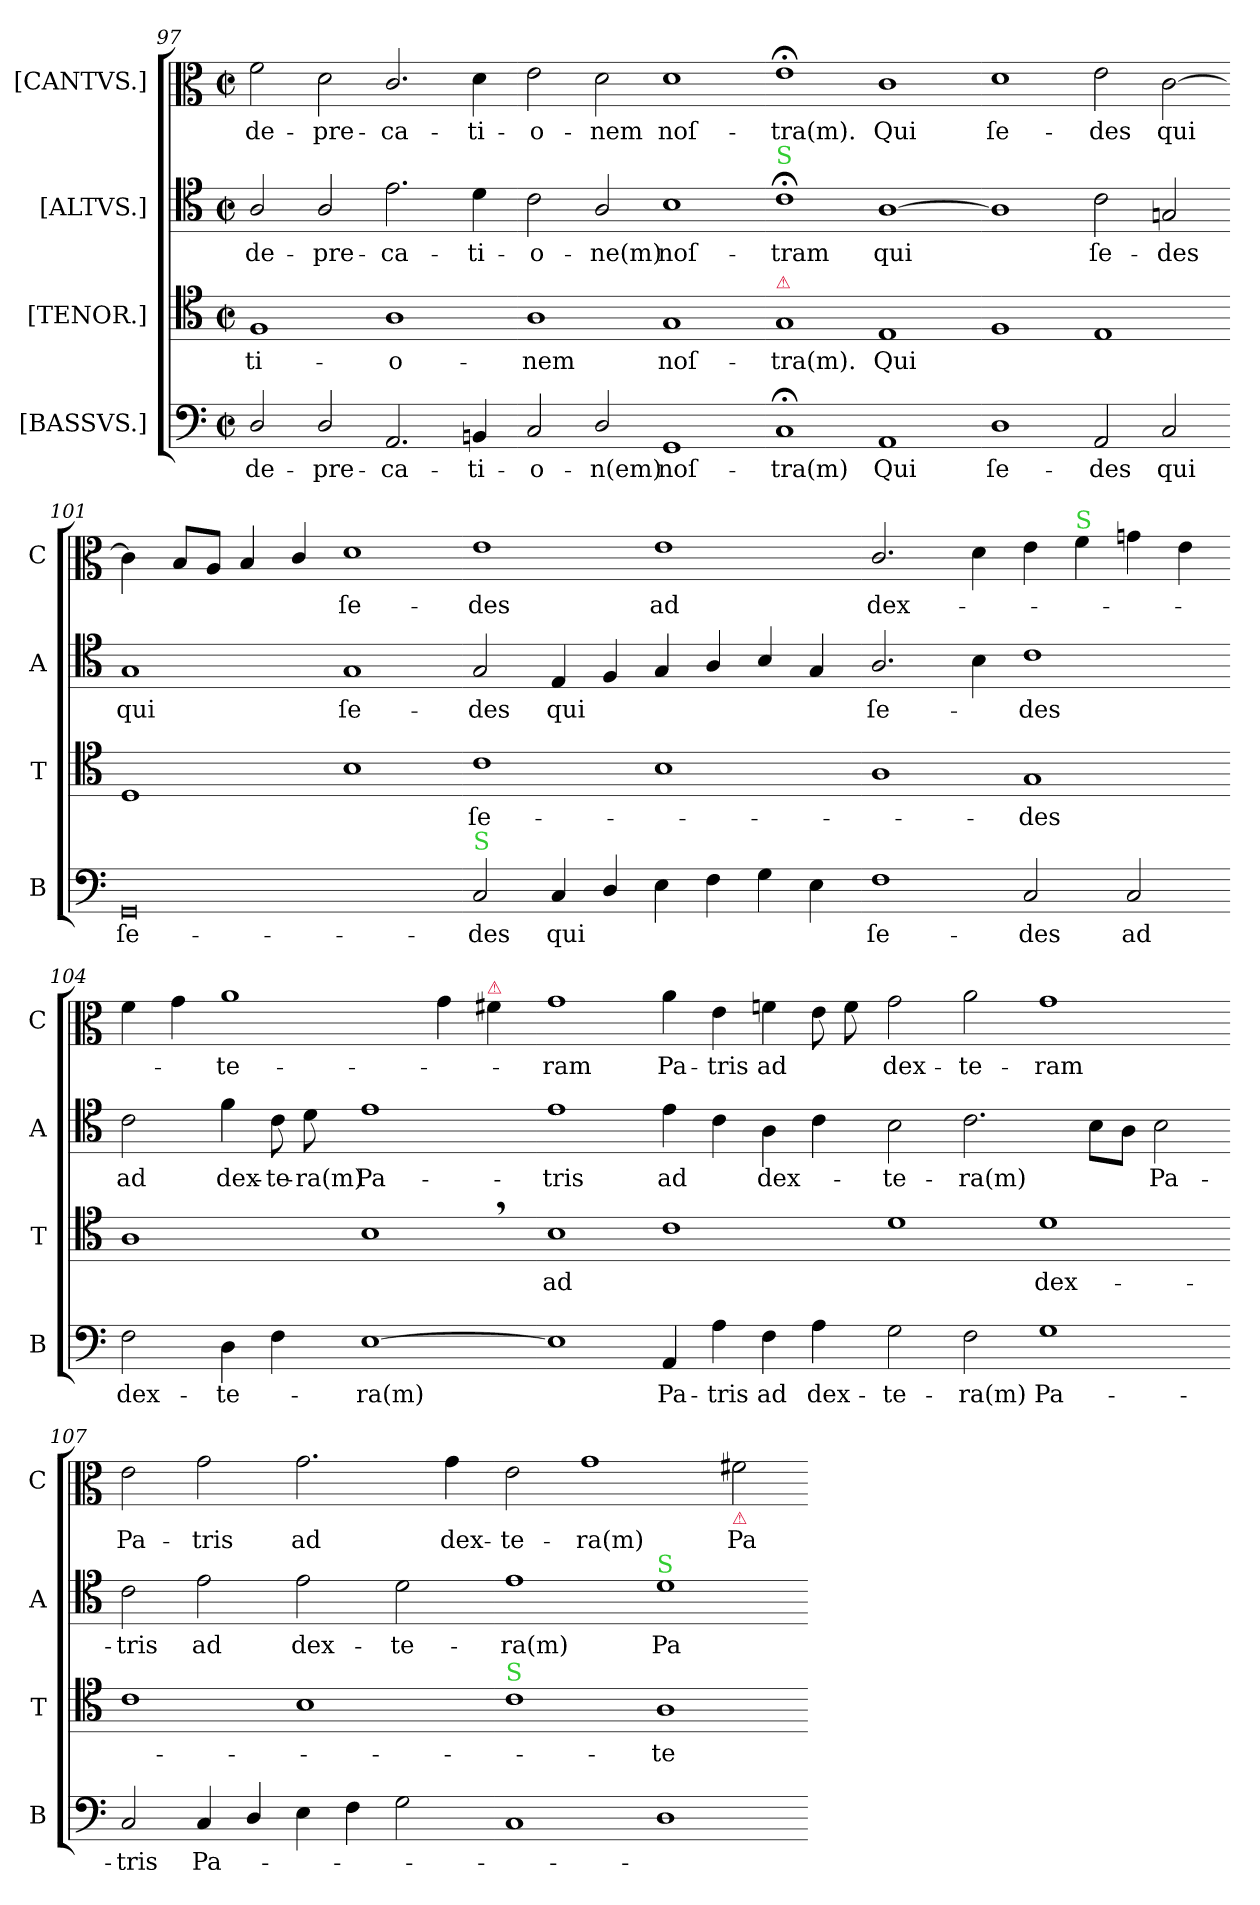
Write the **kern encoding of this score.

**kern	**text	**kern	**text	**kern	**text	**kern	**text
*part4	*part4	*part3	*part3	*part2	*part2	*part1	*part1
*staff4	*staff4	*staff3	*staff3	*staff2	*staff2	*staff1	*staff1
*I"[BASSVS.]	*	*I"[TENOR.]	*	*I"[ALTVS.]	*	*I"[CANTVS.]	*
*I'B	*	*I'T	*	*I'A	*	*I'C	*
*clefF4	*	*clefC4	*	*clefC4	*	*clefC3	*
*k[]	*	*k[]	*	*k[]	*	*k[]	*
*M2/1	*	*M2/1	*	*M2/1	*	*M2/1	*
*met(c|)	*	*met(c|)	*	*met(c|)	*	*met(c|)	*
=97	=97	=97	=97	=97	=97	=97	=97
2D/	de-	1F	-ti-	2A/	de-	2f\	de-
2D/	-pre-	.	.	2A/	-pre-	2d\	-pre-
2.AA/	-ca-	1A	-o-	2.e\	-ca-	2.c/	-ca-
4BBn/	-ti-	.	.	4d\	-ti-	4d\	-ti-
=98-	=98-	=98-	=98-	=98-	=98-	=98-	=98-
2C/	-o-	1A	-nem	2c\	-o-	2e\	-o-
2D/	-n(em)	.	.	2A/	-ne(m)	2d\	-nem
1GG	noſ-	1G	noſ-	1B	noſ-	1d	noſ-
=99-	=99-	=99-	=99-	=99-	=99-	=99-	=99-
!	!	!	!	!LO:TX:a:color=limegreen:t=S	!	!	!
!	!	!LO:TX:a:color=crimson:t=⚠	!	!	!	!	!
1C;<	-tra(m)	1G	-tra(m).	1c;	-tram	1e;	-tra(m).
1AA	Qui	1E	Qui	[1A	qui	1c	Qui
=100-	=100-	=100-	=100-	=100-	=100-	=100-	=100-
1D	ſe-	1F	.	1A]	.	1d	ſe-
2AA/	-des	1E	.	2c\	ſe-	2e\	-des
!	!LO:LY:i	!	!	!	!	!	!LO:LY:i
2C/	qui	.	.	2Gn/	-des	[2c\	qui
=101-	=101-	=101-	=101-	=101-	=101-	=101-	=101-
!	!LO:LY:i	!	!	!	!LO:LY:i	!	!
0GG	ſe-	1D	.	1G	qui	4c\]	.
.	.	.	.	.	.	8B/L	.
.	.	.	.	.	.	8A/J	.
.	.	.	.	.	.	4B/	.
.	.	.	.	.	.	4c/	.
!	!	!	!	!	!LO:LY:i	!	!LO:LY:i
.	.	1B	.	1G	ſe-	1d	ſe-
=102-	=102-	=102-	=102-	=102-	=102-	=102-	=102-
!LO:TX:a:color=limegreen:t=S	!	!	!	!	!	!	!
!	!LO:LY:i	!	!	!	!LO:LY:i	!	!LO:LY:i
2C/	-des	1c	ſe-	2G/	-des	1e	-des
!	!	!	!	!	!LO:LY:i	!	!
4C/	qui	.	.	4E/	qui	.	.
4D/	.	.	.	4F/	.	.	.
4E\	.	1B	.	4G/	.	1e	ad
4F\	.	.	.	4A/	.	.	.
4G\	.	.	.	4B/	.	.	.
4E\	.	.	.	4G/	.	.	.
=103-	=103-	=103-	=103-	=103-	=103-	=103-	=103-
!	!	!	!	!	!LO:LY:i	!	!
1F	ſe-	1A	.	2.A/	ſe-	2.c/	dex-
.	.	.	.	4B\	.	4d\	.
!	!	!	!	!	!LO:LY:i	!	!
2C/	-des	1G	-des	1c	-des	4e\	.
!	!	!	!	!	!	!LO:TX:a:color=limegreen:t=S	!
.	.	.	.	.	.	4f\	.
2C/	ad	.	.	.	.	4gn\	.
.	.	.	.	.	.	4e\	.
=104-	=104-	=104-	=104-	=104-	=104-	=104-	=104-
2F\	dex-	1A	.	2c\	ad	4f\	.
.	.	.	.	.	.	4g\	.
4D\	-te-	.	.	4f\	dex-	1a	-te-
4F\	.	.	.	8c\	-te-	.	.
.	.	.	.	8d\	-ra(m)	.	.
[1E	-ra(m)	1B,	.	1e	Pa-	.	.
.	.	.	.	.	.	4g\	.
!	!	!	!	!	!	!LO:TX:a:color=crimson:t=⚠	!
.	.	.	.	.	.	4f#X\	.
=105-	=105-	=105-	=105-	=105-	=105-	=105-	=105-
1E]	.	1B	ad	1e	-tris	1g	-ram
!	!	!	!	!	!LO:LY:i	!	!
4AA/	Pa-	1c	.	4e\	ad	4a\	Pa-
4A\	-tris	.	.	4c\	.	4e\	-tris
!	!LO:LY:i	!	!	!	!LO:LY:i	!	!
4F\	ad	.	.	4A\	dex-	4fn\	ad
!	!LO:LY:i	!	!	!	!	!	!
4A\	dex-	.	.	4c\	.	8e\	.
.	.	.	.	.	.	8f\	.
=106-	=106-	=106-	=106-	=106-	=106-	=106-	=106-
!	!LO:LY:i	!	!	!	!LO:LY:i	!	!
2G\	-te-	1d	.	2B\	-te-	2g\	dex-
!	!LO:LY:i	!	!	!	!LO:LY:i	!	!
2F\	-ra(m)	.	.	2.c\	-ra(m)	2a\	-te-
!	!LO:LY:i	!	!	!	!	!	!
1G	Pa-	1d	dex-	.	.	1g	-ram
.	.	.	.	8B\L	.	.	.
.	.	.	.	8A\J	.	.	.
!	!	!	!	!	!LO:LY:i	!	!
.	.	.	.	2B\	Pa-	.	.
=107-	=107-	=107-	=107-	=107-	=107-	=107-	=107-
!	!LO:LY:i	!	!	!	!LO:LY:i	!	!
2C/	-tris	1c	.	2c\	-tris	2e\	Pa-
!	!	!	!	!	!LO:LY:i	!	!
4C/	Pa-	.	.	2e\	ad	2g\	-tris
4D/	.	.	.	.	.	.	.
!	!	!	!	!	!LO:LY:i	!	!LO:LY:i
4E\	.	1B	.	2e\	dex-	2.g\	ad
4F\	.	.	.	.	.	.	.
!	!	!	!	!	!LO:LY:i	!	!
2G\	.	.	.	2d\	-te-	.	.
!	!	!	!	!	!	!	!LO:LY:i
.	.	.	.	.	.	4g\	dex-
=108-	=108-	=108-	=108-	=108-	=108-	=108-	=108-
!	!	!LO:TX:a:color=limegreen:t=S	!	!	!	!	!
!	!	!	!	!	!LO:LY:i	!	!LO:LY:i
1C	.	1c	.	1e	-ra(m)	2e\	-te-
!	!	!	!	!	!	!	!LO:LY:i
.	.	.	.	.	.	1g	-ra(m)
!	!	!	!	!LO:TX:a:color=limegreen:t=S	!	!	!
!	!	!	!	!	!LO:LY:i	!	!
1D	.	1A	-te-	1d	Pa-	.	.
!	!	!	!	!	!	!LO:TX:b:color=crimson:t=⚠	!
!	!	!	!	!	!	!	!LO:LY:i
.	.	.	.	.	.	2f#X\	Pa-
=-	=-	=-	=-	=-	=-	=-	=-
*-	*-	*-	*-	*-	*-	*-	*-
